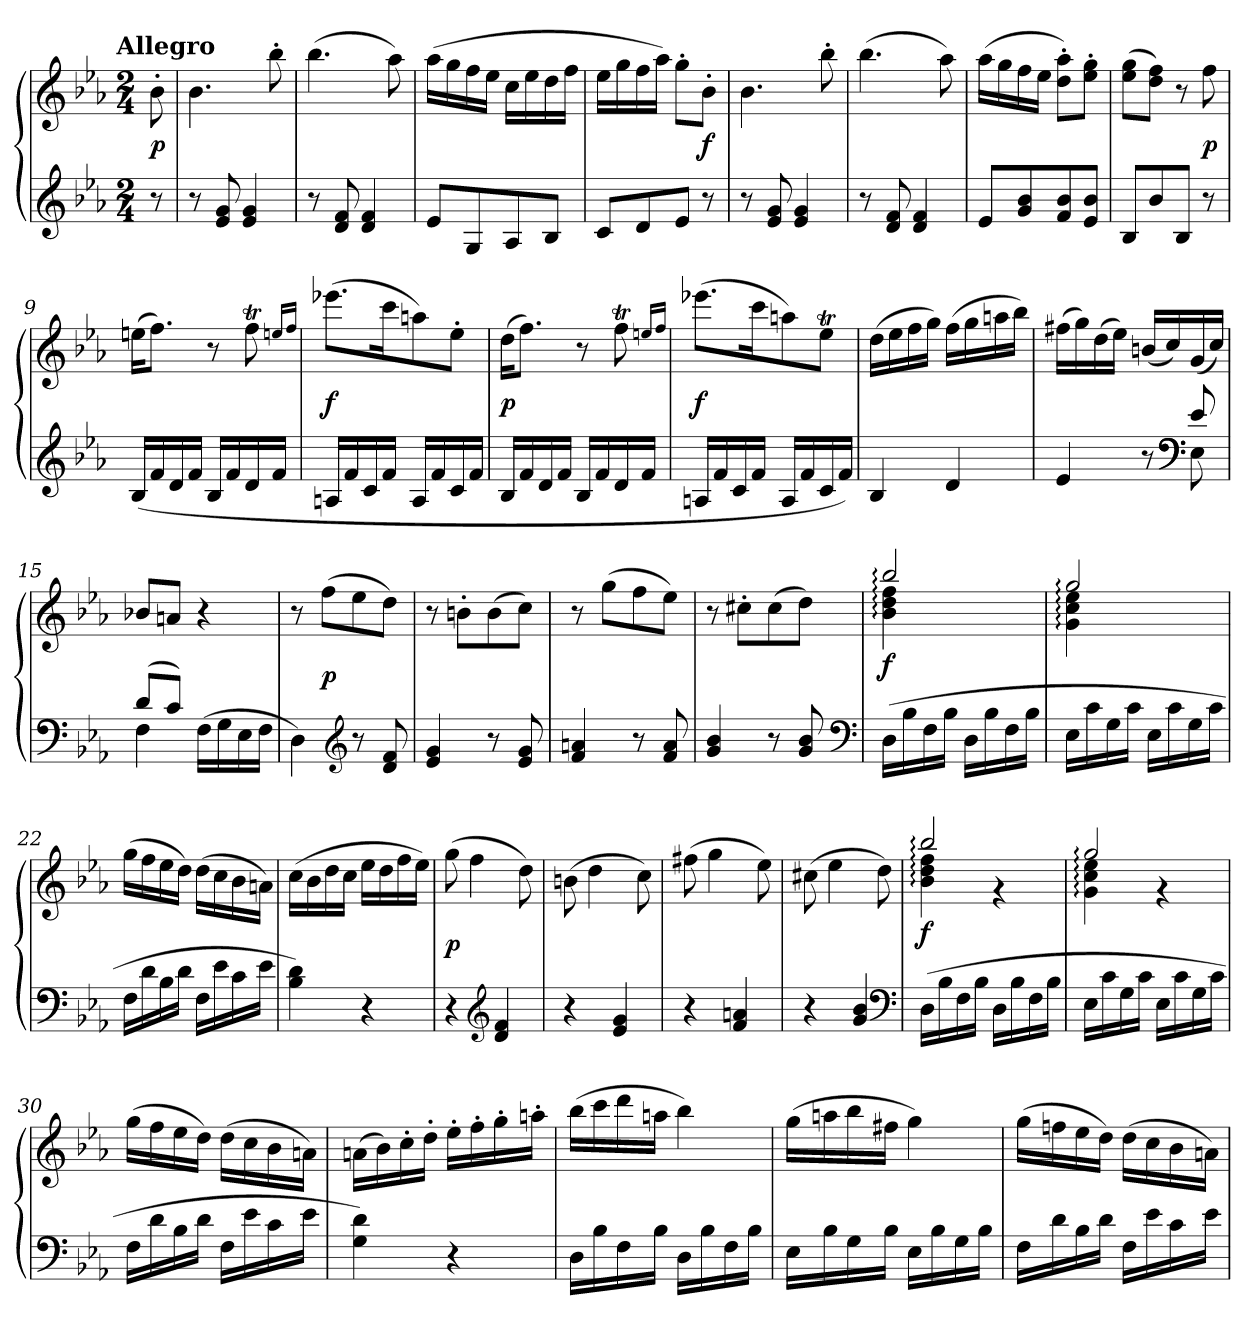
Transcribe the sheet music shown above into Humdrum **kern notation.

**kern	**kern	**dynam
*part1	*part1	*part1
*staff2	*staff1	*staff1/2
*clefG2	*clefG2	*
*k[b-e-a-]	*k[b-e-a-]	*
!!LO:TX:omd:t=Allegro
*M2/4	*M2/4	*
*MM132	*MM132	*
=	=	=
8r	8b-'	p
=1	=1	=1
8r	4.b-	.
8e- 8g	.	.
4e- 4g	.	.
.	8bb-'	.
=2	=2	=2
8r	(4.bb-	.
8d 8f	.	.
4d 4f	.	.
.	8aa-)	.
=3	=3	=3
8e-L	(16aa-LL	.
.	16gg	.
8G	16ff	.
.	16ee-JJ	.
8A-	16ccLL	.
.	16ee-	.
8B-J	16dd	.
.	16ffJJ	.
=4	=4	=4
8cL	16ee-LL	.
.	16gg	.
8d	16ff	.
.	16aa-JJ)	.
8e-J	8gg'L	.
8r	8b-'J	f
=5	=5	=5
8r	4.b-	.
8e- 8g	.	.
4e- 4g	.	.
.	8bb-'	.
=6	=6	=6
8r	(4.bb-	.
8d 8f	.	.
4d 4f	.	.
.	8aa-)	.
=7	=7	=7
8e-L	(16aa-LL	.
.	16gg	.
8g 8b-	16ff	.
.	16ee-JJ	.
8f 8b-	8dd' 8aa-'L)	.
8e- 8b-J	8ee-' 8gg'J	.
=8	=8	=8
8B-L	(8ee- 8ggL	.
8b-	8dd 8ffJ)	.
8B-J	8r	.
8r	8ff	p
=9	=9	=9
(16B-LL	(16eenKL	.
16f	8.ffJ)	.
16d	.	.
16fJJ	.	.
16B-LL	8r	.
16f	.	.
16d	8ffT	.
16fJJ	.	.
.	16qeenLL	.
.	16qffJJ	.
=10	=10	=10
16AnLL	(8.eee-XL	f
16f	.	.
16c	.	.
16fJJ	16ccck	.
16ALL	8aan)	.
16f	.	.
16c	8ee-'J	.
16fJJ	.	.
=11	=11	=11
16B-LL	(16ddKL	p
16f	8.ffJ)	.
16d	.	.
16fJJ	.	.
16B-LL	8r	.
16f	.	.
16d	8ffT	.
16fJJ	.	.
.	16qeenLL	.
.	16qffJJ	.
=12	=12	=12
16AnLL	(8.eee-XL	f
16f	.	.
16c	.	.
16fJJ	16ccck	.
16ALL	8aan)	.
16f	.	.
16c	8ee-TJ	.
16fJJ)	.	.
=13	=13	=13
4B-	(16ddLL	.
.	16ee-	.
.	16ff	.
.	16ggJJ)	.
4d	(16ffLL	.
.	16gg	.
.	16aan	.
.	16bb-JJ)	.
=14	=14	=14
*^	*	*
4e-	4.ryy	(16ff#XLL	.
.	.	16gg)	.
.	.	(16dd	.
.	.	16ee-JJ)	.
8r	.	(16bn/LL	.
.	.	16cc/)	.
*clefF4	*	*	*
8e-	8E-	(16g/	.
.	.	16cc/JJ)	.
=15	=15	=15	=15
(8dL	4F	8b-XL	.
8cJ)	.	8anJ	.
4ryy	(16FLL	4r	.
.	16G	.	.
.	16E-	.	.
.	16FJJ	.	.
*v	*v	*	*
=16	=16	=16
4D)	8r	.
.	(8ffL	p
*clefG2	*	*
8r	8ee-	.
8d 8f	8ddJ)	.
=17	=17	=17
4e- 4g	8r	.
.	8bn'L	.
8r	(8b	.
8e- 8g	8ccJ)	.
=18	=18	=18
4f 4an	8r	.
.	(8ggL	.
8r	8ff	.
8f 8a	8ee-J)	.
=19	=19	=19
4g 4b-	8r	.
.	8cc#X'L	.
8r	(8cc#	.
8g 8b-	8ddJ)	.
*clefF4	*	*
=20	=20	=20
*	*^	*
(16DLL	2bb-:	4b-: 4dd: 4ff:	f
16B-	.	.	.
16F	.	.	.
16B-JJ	.	.	.
16DLL	.	4ryy	.
16B-	.	.	.
16F	.	.	.
16B-JJ	.	.	.
=21	=21	=21	=21
16E-LL	2gg:	4g: 4cc: 4ee-:	.
16c	.	.	.
16G	.	.	.
16cJJ	.	.	.
16E-LL	.	4ryy	.
16c	.	.	.
16G	.	.	.
16cJJ	.	.	.
*	*v	*v	*
=22	=22	=22
16FLL	(16ggLL	.
16d	16ff	.
16B-	16ee-	.
16dJJ	16ddJJ)	.
16FLL	(16ddLL	.
16e-	16cc	.
16c	16b-	.
16e-JJ	16anJJ)	.
=23	=23	=23
4B- 4d)	(16ccLL	.
.	16b-	.
.	16dd	.
.	16ccJJ	.
4r	16ee-LL	.
.	16dd	.
.	16ff	.
.	16ee-JJ)	.
=24	=24	=24
4r	(8gg	p
.	4ff	.
*clefG2	*	*
4d 4f	.	.
.	8dd)	.
=25	=25	=25
4r	(8bn	.
.	4dd	.
4e- 4g	.	.
.	8cc)	.
=26	=26	=26
4r	(8ff#X	.
.	4gg	.
4f 4an	.	.
.	8ee-)	.
=27	=27	=27
4r	(8cc#X	.
.	4ee-	.
4g 4b-	.	.
.	8dd)	.
*clefF4	*	*
=28	=28	=28
*	*^	*
(16DLL	2bb-:	4b-: 4dd: 4ff:	f
16B-	.	.	.
16F	.	.	.
16B-JJ	.	.	.
16DLL	.	4r	.
16B-	.	.	.
16F	.	.	.
16B-JJ	.	.	.
=29	=29	=29	=29
16E-LL	2gg:	4g: 4cc: 4ee-:	.
16c	.	.	.
16G	.	.	.
16cJJ	.	.	.
16E-LL	.	4r	.
16c	.	.	.
16G	.	.	.
16cJJ	.	.	.
*	*v	*v	*
=30	=30	=30
16FLL	(16ggLL	.
16d	16ff	.
16B-	16ee-	.
16dJJ	16ddJJ)	.
16FLL	(16ddLL	.
16e-	16cc	.
16c	16b-	.
16e-JJ	16anJJ)	.
=31	=31	=31
4G 4d)	(16anLL	.
.	16b-)	.
.	16cc'	.
.	16dd'JJ	.
4r	16ee-'LL	.
.	16ff'	.
.	16gg'	.
.	16aan'JJ	.
=32	=32	=32
16DLL	(16bb-LL	.
16B-	16ccc	.
16F	16ddd	.
16B-JJ	16aanJJ	.
16DLL	4bb-)	.
16B-	.	.
16F	.	.
16B-JJ	.	.
=33	=33	=33
16E-LL	(16ggLL	.
16B-	16aan	.
16G	16bb-	.
16B-JJ	16ff#XJJ	.
16E-LL	4gg)	.
16B-	.	.
16G	.	.
16B-JJ	.	.
=34	=34	=34
16FLL	(16ggLL	.
16d	16ffn	.
16B-	16ee-	.
16dJJ	16ddJJ)	.
16FLL	(16ddLL	.
16e-	16cc	.
16c	16b-	.
16e-JJ	16anJJ)	.
=	=	=
*-	*-	*-
